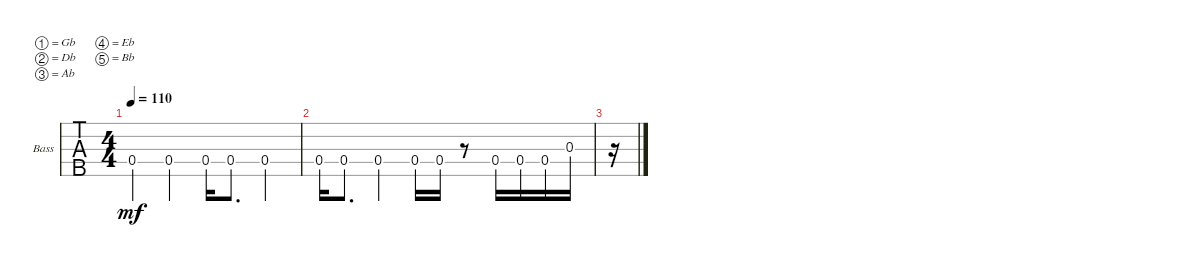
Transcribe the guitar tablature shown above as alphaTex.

\defaultSystemsLayout 4
\bracketExtendMode groupsimilarinstruments
\firstSystemTrackNameOrientation horizontal
\otherSystemsTrackNameOrientation horizontal
\track ("Bass" "Bass") {instrument electricbassfinger}
\staff {tabs}
\tuning (Gb2 Db2 Ab1 Eb1 Bb0)
\ts (4 4)
\tempo 110
\clef f4
\ks c
0.4.4{dy mf instrument electricbassfinger} 0.4.4 0.4.16 0.4.8{d} 0.4.4 |
0.4.16 0.4.8{d} 0.4.4 0.4.16 0.4.16 r.8 0.4.16 0.4.16 0.4.16 0.3.16 |
r.16
